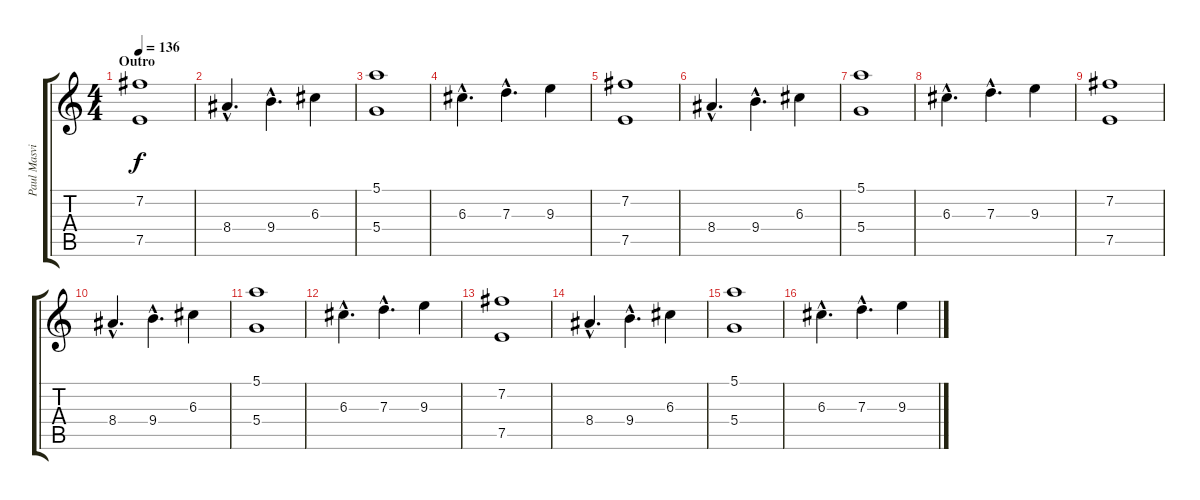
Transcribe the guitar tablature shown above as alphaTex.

\track ("Paul Masvidal" "Paul Masvi") {instrument electricguitarclean}
\staff {score tabs}
\tuning (E4 B3 G3 D3 A2 E2) {hide}
\ts (4 4)
\section ("" "Outro")
\tempo 136
\clef g2
\ks c
(7.2 7.5).1{dy f instrument electricguitarclean} |
8.4{hac}.4{d} 9.4{hac}.4{d} 6.3.4 |
(5.1 5.4).1 |
6.3{hac}.4{d} 7.3{hac}.4{d} 9.3.4 |
(7.2 7.5).1 |
8.4{hac}.4{d} 9.4{hac}.4{d} 6.3.4 |
(5.1 5.4).1 |
6.3{hac}.4{d} 7.3{hac}.4{d} 9.3.4 |
(7.2 7.5).1 |
8.4{hac}.4{d} 9.4{hac}.4{d} 6.3.4 |
(5.1 5.4).1 |
6.3{hac}.4{d} 7.3{hac}.4{d} 9.3.4 |
(7.2 7.5).1 |
8.4{hac}.4{d} 9.4{hac}.4{d} 6.3.4 |
(5.1 5.4).1 |
6.3{hac}.4{d} 7.3{hac}.4{d} 9.3.4
